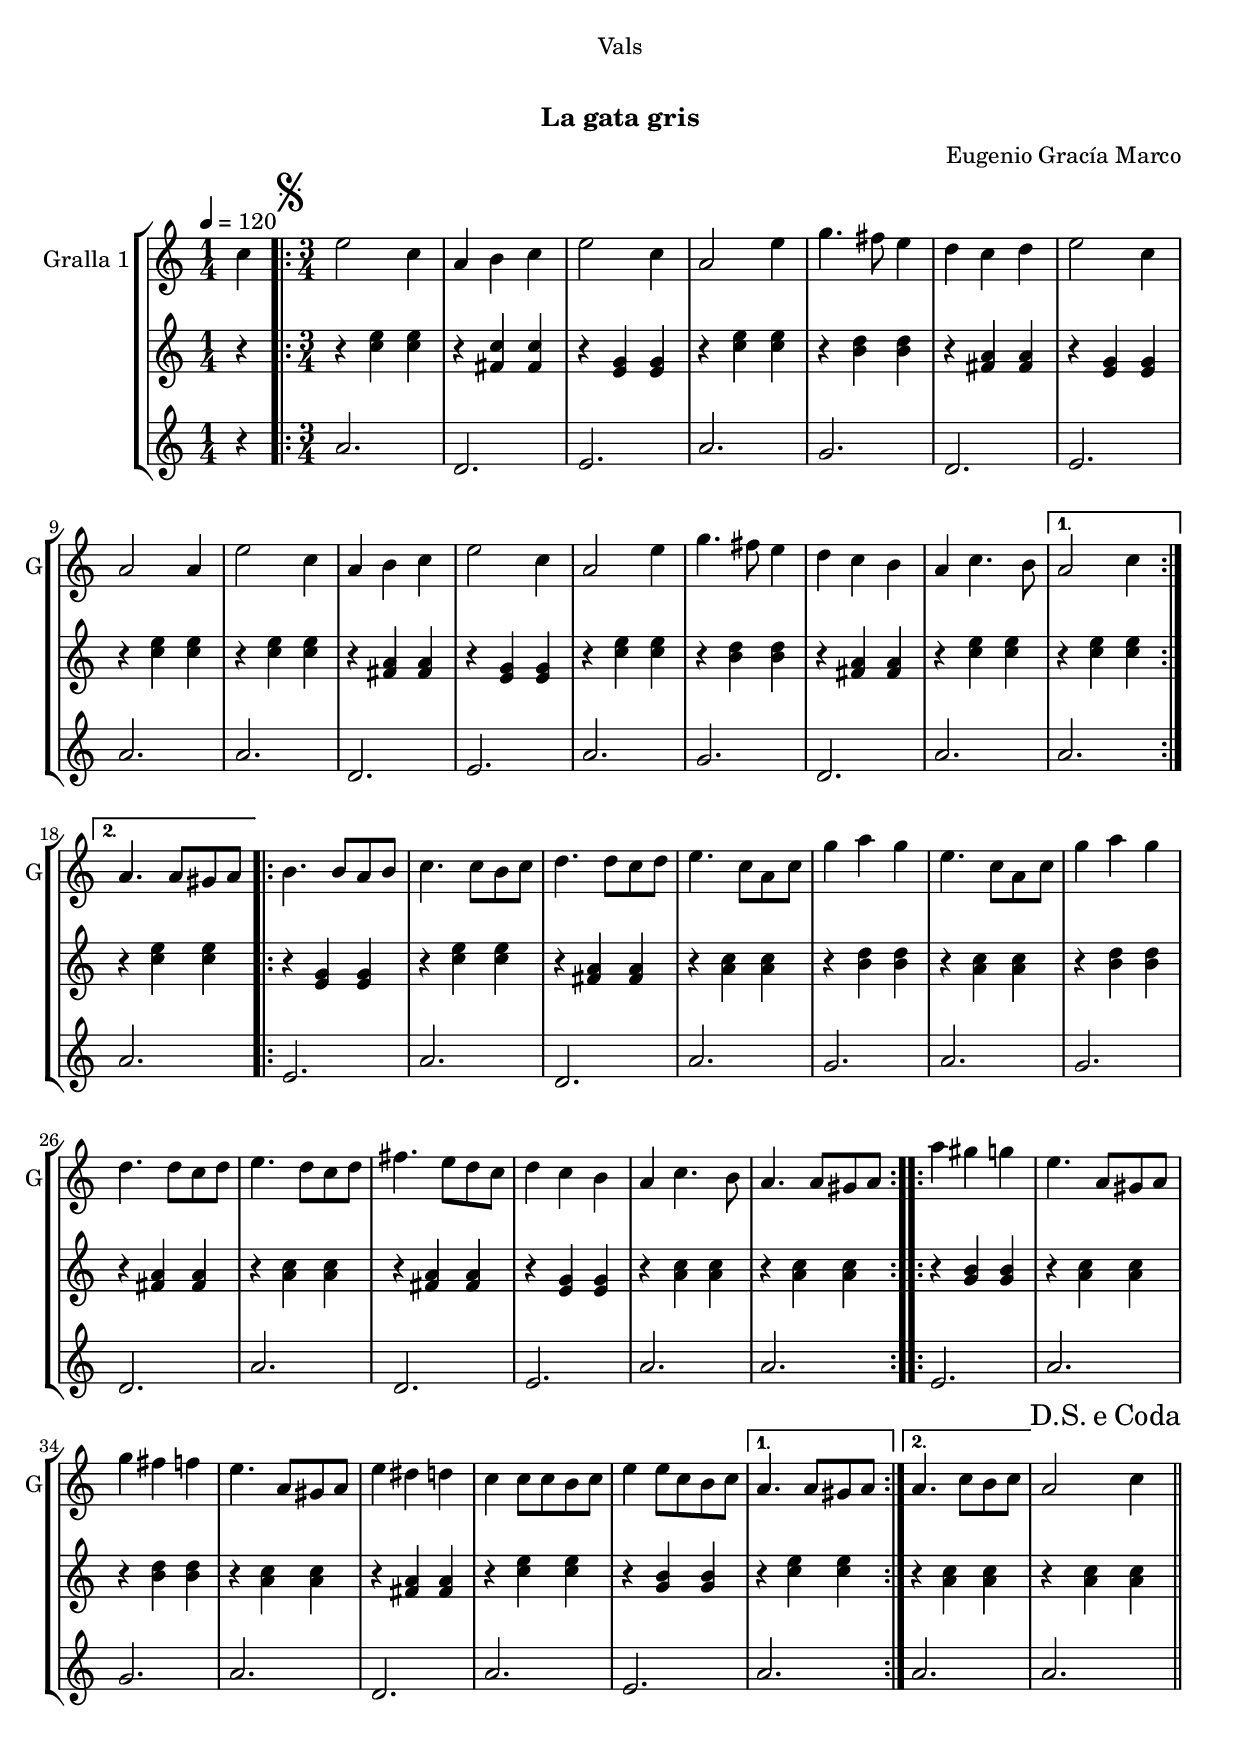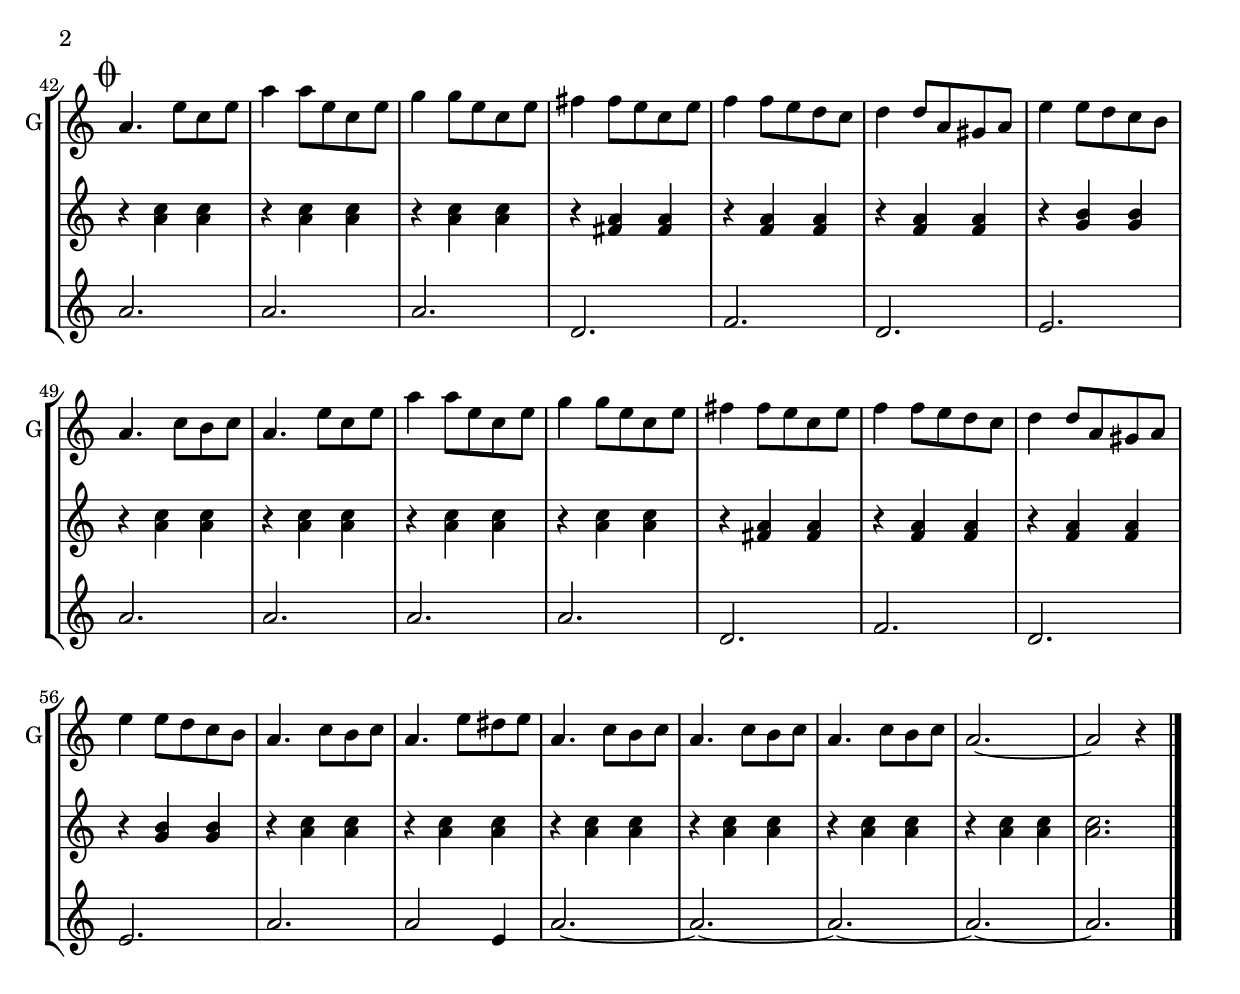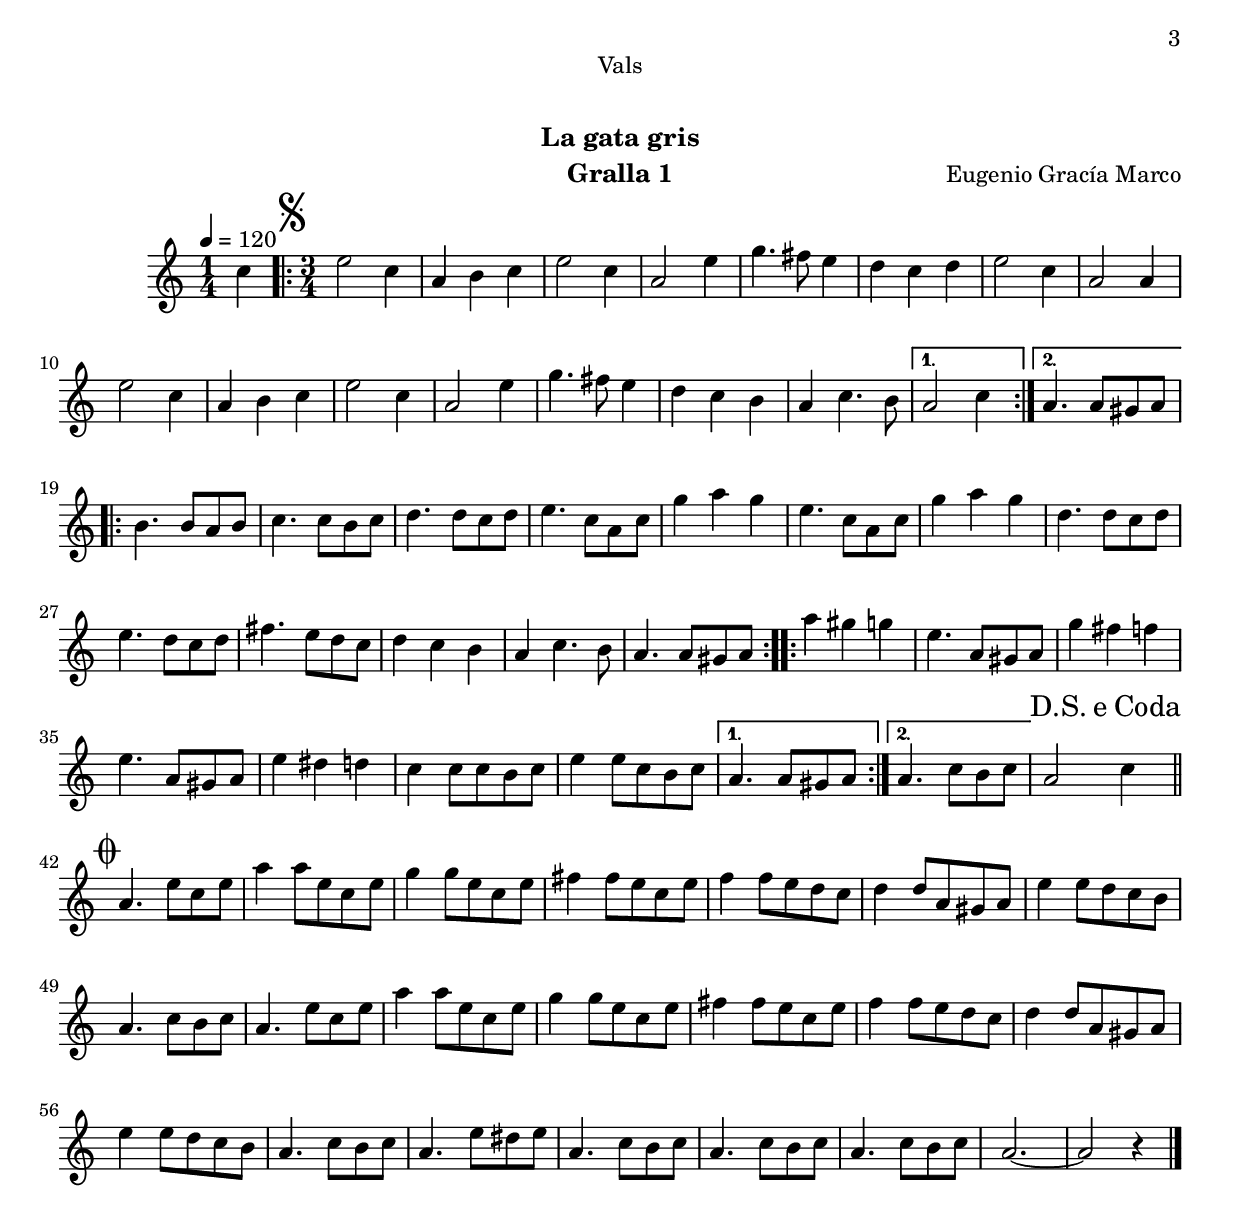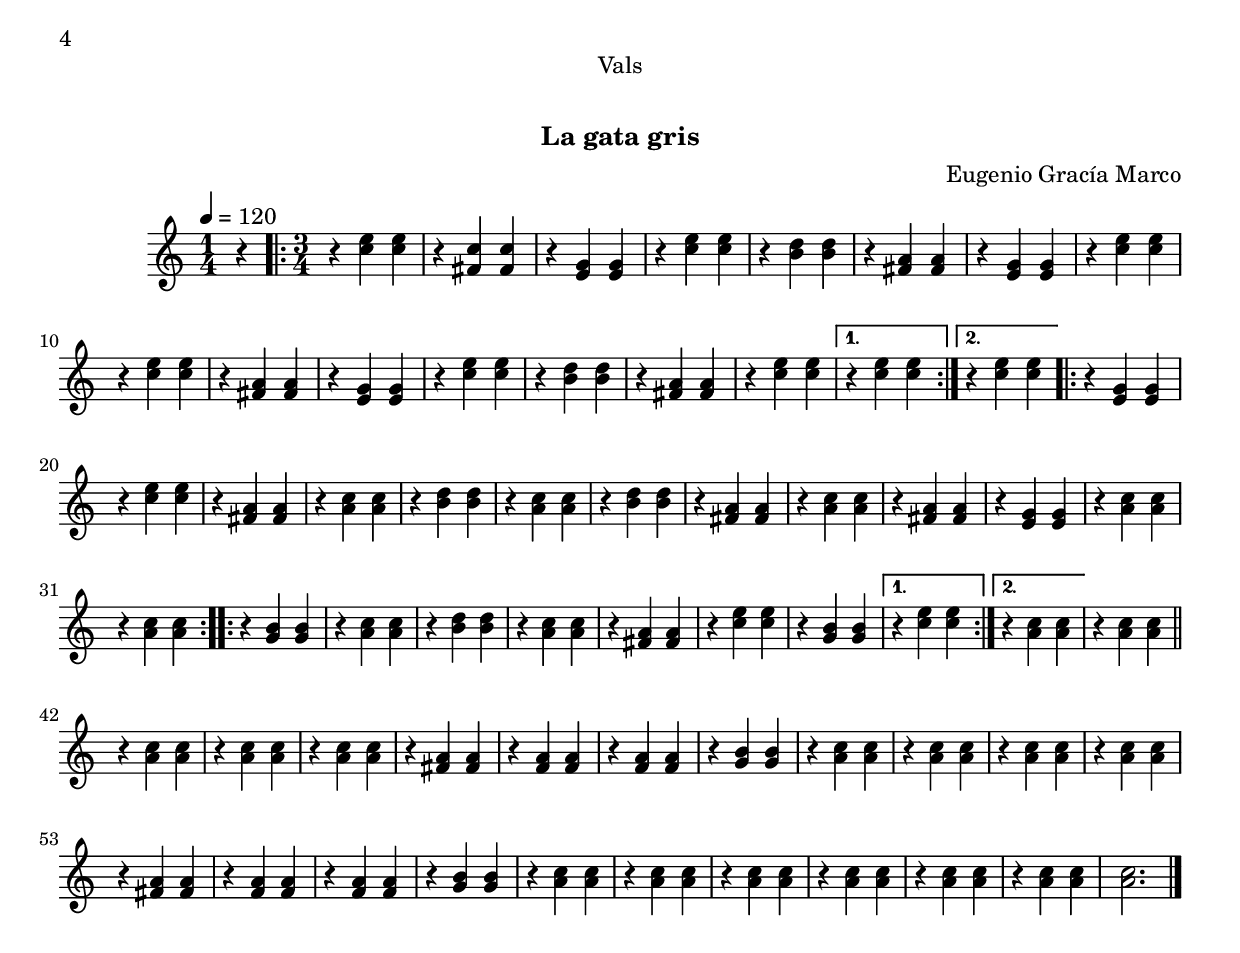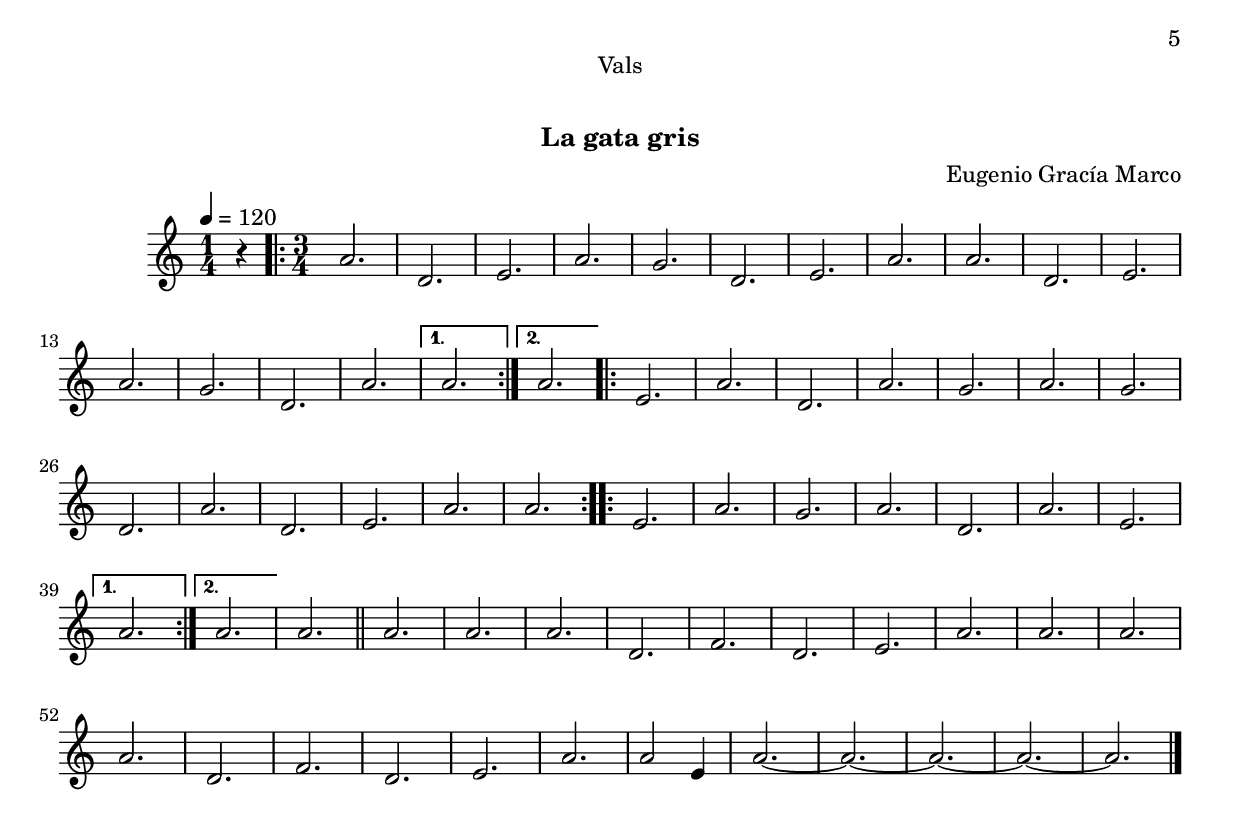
\version "2.16.0"

\header {
  dedication="Vals"
  title="  "
  subtitle="La gata gris"
  subsubtitle=""
  poet=""
  meter=""
  piece=""
  composer="Eugenio Gracía Marco"
  arranger=""
  opus=""
  instrument=""
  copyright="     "
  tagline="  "
}

liniaroAa =
\relative c''
{
  \tempo 4=120
  \clef treble
  \key c \major
  \time 1/4
  c4  |
  \time 3/4   \repeat volta 2 { \mark \markup {\musicglyph #"scripts.segno"} e2 c4  |
  a4 b c  |
  e2 c4  |
  %05
  a2 e'4  |
  g4. fis8 e4  |
  d4 c d  |
  e2 c4  |
  a2 a4  |
  %10
  e'2 c4  |
  a4 b c  |
  e2 c4  |
  a2 e'4  |
  g4. fis8 e4  |
  %15
  d4 c b  |
  a4 c4. b8 }
  \alternative { { a2 c4 }
  { a4. a8 gis a } }
  \repeat volta 2 { b4. b8 a b  |
  %20
  c4. c8 b c  |
  d4. d8 c d  |
  e4. c8 a c  |
  g'4 a g  |
  e4. c8 a c  |
  %25
  g'4 a g  |
  d4. d8 c d  |
  e4. d8 c d  |
  fis4. e8 d c  |
  d4 c b  |
  %30
  a4 c4. b8  |
  a4. a8 gis a  | }
  \repeat volta 2 { a'4 gis g  |
  e4. a,8 gis a  |
  g'4 fis f  |
  %35
  e4. a,8 gis a  |
  e'4 dis d  |
  c4 c8 c b c  |
  e4 e8 c b c }
  \alternative { { a4. a8 gis a }
  %40
  {  a4. c8 b c } }
  \mark \markup {D.S. e Coda} a2 c4  \bar "||"
  \mark \markup {\musicglyph #"scripts.coda"} a4. e'8 c e  |
  a4 a8 e c e  |
  g4 g8 e c e  |
  %45
  fis4 fis8 e c e  |
  f4 f8 e d c  |
  d4 d8 a gis a  |
  e'4 e8 d c b  |
  a4. c8 b c  |
  %50
  a4. e'8 c e  |
  a4 a8 e c e  |
  g4 g8 e c e  |
  fis4 fis8 e c e  |
  f4 f8 e d c  |
  %55
  d4 d8 a gis a  |
  e'4 e8 d c b  |
  a4. c8 b c  |
  a4. e'8 dis e  |
  a,4. c8 b c  |
  %60
  a4. c8 b c  |
  a4. c8 b c  |
  a2. ~  |
  a2 r4  \bar "|."
}

liniaroAb =
\relative c''
{
  \tempo 4=120
  \clef treble
  \key c \major
  \time 1/4
  r4  |
  \time 3/4   \repeat volta 2 { r4 <c e> <c e>  |
  r4 <fis, c'> <fis c'>  |
  r4 <e g> <e g>  |
  %05
  r4 <c' e> <c e>  |
  r4 <b d> <b d>  |
  r4 <fis a> <fis a>  |
  r4 <e g> <e g>  |
  r4 <c' e> <c e>  |
  %10
  r4 <c e> <c e>  |
  r4 <fis, a> <fis a>  |
  r4 <e g> <e g>  |
  r4 <c' e> <c e>  |
  r4 <b d> <b d>  |
  %15
  r4 <fis a> <fis a>  |
  r4 <c' e> <c e> }
  \alternative { { r4 <c e> <c e> }
  { r4 <c e> <c e> } }
  \repeat volta 2 { r4 <e, g> <e g>  |
  %20
  r4 <c' e> <c e>  |
  r4 <fis, a> <fis a>  |
  r4 <a c> <a c>  |
  r4 <b d> <b d>  |
  r4 <a c> <a c>  |
  %25
  r4 <b d> <b d>  |
  r4 <fis a> <fis a>  |
  r4 <a c> <a c>  |
  r4 <fis a> <fis a>  |
  r4 <e g> <e g>  |
  %30
  r4 <a c> <a c>  |
  r4 <a c> <a c>  | }
  \repeat volta 2 { r4 <g b> <g b>  |
  r4 <a c> <a c>  |
  r4 <b d> <b d>  |
  %35
  r4 <a c> <a c>  |
  r4 <fis a> <fis a>  |
  r4 <c' e> <c e>  |
  r4 <g b> <g b> }
  \alternative { { r4 <c e> <c e> }
  %40
  { r4 <a c> <a c> } }
  r4 <a c> <a c>  \bar "||"
  r4 <a c> <a c>  |
  r4 <a c> <a c>  |
  r4 <a c> <a c>  |
  %45
  r4 <fis a> <fis a>  |
  r4 <f a> <f a>  |
  r4 <f a> <f a>  |
  r4 <g b> <g b>  |
  r4 <a c> <a c>  |
  %50
  r4 <a c> <a c>  |
  r4 <a c> <a c>  |
  r4 <a c> <a c>  |
  r4 <fis a> <fis a>  |
  r4 <f a> <f a>  |
  %55
  r4 <f a> <f a>  |
  r4 <g b> <g b>  |
  r4 <a c> <a c>  |
  r4 <a c> <a c>  |
  r4 <a c> <a c>  |
  %60
  r4 <a c> <a c>  |
  r4 <a c> <a c>  |
  r4 <a c> <a c>  |
  <a c>2.  \bar "|."
}

liniaroAc =
\relative a'
{
  \tempo 4=120
  \clef treble
  \key c \major
  \time 1/4
  r4  |
  \time 3/4   \repeat volta 2 { a2.  |
  d,2.  |
  e2.  |
  %05
  a2.  |
  g2.  |
  d2.  |
  e2.  |
  a2.  |
  %10
  a2.  |
  d,2.  |
  e2.  |
  a2.  |
  g2.  |
  %15
  d2.  |
  a'2. }
  \alternative { { a2. }
  { a2. } }
  \repeat volta 2 { e2.  |
  %20
  a2.  |
  d,2.  |
  a'2.  |
  g2.  |
  a2.  |
  %25
  g2.  |
  d2.  |
  a'2.  |
  d,2.  |
  e2.  |
  %30
  a2.  |
  a2.  | }
  \repeat volta 2 { e2.  |
  a2.  |
  g2.  |
  %35
  a2.  |
  d,2.  |
  a'2.  |
  e2. }
  \alternative { { a2. }
  %40
  { a2. } }
  a2.  \bar "||"
  a2.  |
  a2.  |
  a2.  |
  %45
  d,2.  |
  f2.  |
  d2.  |
  e2.  |
  a2.  |
  %50
  a2.  |
  a2.  |
  a2.  |
  d,2.  |
  f2.  |
  %55
  d2.  |
  e2.  |
  a2.  |
  a2 e4  |
  a2. ~  |
  %60
  a2. ~  |
  a2. ~  |
  a2. ~  |
  a2.  \bar "|."
}

\bookpart {
  \score {
    \new StaffGroup {
      \override Score.RehearsalMark #'self-alignment-X = #LEFT
      <<
        \new Staff \with {instrumentName = #"Gralla 1" shortInstrumentName = #"G"} \liniaroAa
        \new Staff \with {instrumentName = #"" shortInstrumentName = #" "} \liniaroAb
        \new Staff \with {instrumentName = #"" shortInstrumentName = #" "} \liniaroAc
      >>
    }
    \layout {}
  }\score { \unfoldRepeats
    \new StaffGroup {
      \override Score.RehearsalMark #'self-alignment-X = #LEFT
      <<
        \new Staff \with {instrumentName = #"Gralla 1" shortInstrumentName = #"G"} \liniaroAa
        \new Staff \with {instrumentName = #"" shortInstrumentName = #" "} \liniaroAb
        \new Staff \with {instrumentName = #"" shortInstrumentName = #" "} \liniaroAc
      >>
    }
    \midi {}
  }
}

\bookpart {
  \header {instrument="Gralla 1"}
  \score {
    \new StaffGroup {
      \override Score.RehearsalMark #'self-alignment-X = #LEFT
      <<
        \new Staff \liniaroAa
      >>
    }
    \layout {}
  }\score { \unfoldRepeats
    \new StaffGroup {
      \override Score.RehearsalMark #'self-alignment-X = #LEFT
      <<
        \new Staff \liniaroAa
      >>
    }
    \midi {}
  }
}

\bookpart {
  \header {instrument=""}
  \score {
    \new StaffGroup {
      \override Score.RehearsalMark #'self-alignment-X = #LEFT
      <<
        \new Staff \liniaroAb
      >>
    }
    \layout {}
  }\score { \unfoldRepeats
    \new StaffGroup {
      \override Score.RehearsalMark #'self-alignment-X = #LEFT
      <<
        \new Staff \liniaroAb
      >>
    }
    \midi {}
  }
}

\bookpart {
  \header {instrument=""}
  \score {
    \new StaffGroup {
      \override Score.RehearsalMark #'self-alignment-X = #LEFT
      <<
        \new Staff \liniaroAc
      >>
    }
    \layout {}
  }\score { \unfoldRepeats
    \new StaffGroup {
      \override Score.RehearsalMark #'self-alignment-X = #LEFT
      <<
        \new Staff \liniaroAc
      >>
    }
    \midi {}
  }
}

